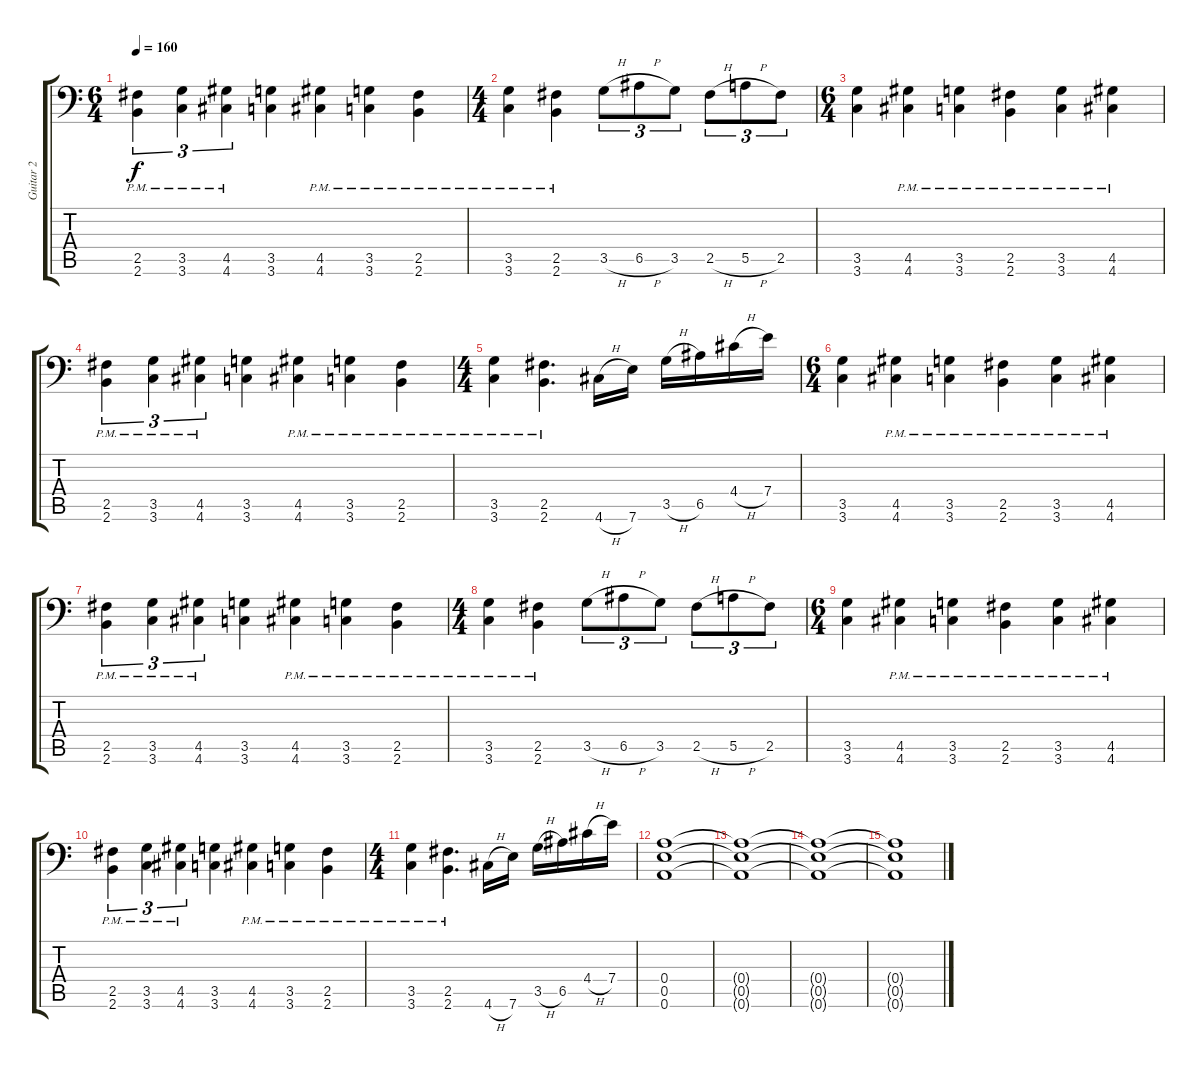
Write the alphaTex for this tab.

\track ("Guitar 2" "Guitar 2") {instrument distortionguitar}
\staff {score tabs}
\tuning (B3 Gb3 D3 A2 E2 A1) {hide}
\ts (6 4)
\tempo 160
\clef f4
\ks c
(2.5{pm} 2.6{pm}).4{tu (3 2) dy f} (3.5{pm} 3.6{pm}).4{tu (3 2)} (4.5{pm} 4.6{pm}).4{tu (3 2)} (3.5 3.6).4 (4.5{pm} 4.6{pm}).4 (3.5{pm} 3.6{pm}).4 (2.5{pm} 2.6{pm}).4 |
\ts (4 4)
(3.5{pm} 3.6{pm}).4 (2.5{pm} 2.6{pm}).4 3.5{h}.8{tu (3 2)} 6.5{h}.8{tu (3 2)} 3.5.8{tu (3 2)} 2.5{h}.8{tu (3 2)} 5.5{h}.8{tu (3 2)} 2.5.8{tu (3 2)} |
\ts (6 4)
(3.5 3.6).4 (4.5{pm} 4.6{pm}).4 (3.5{pm} 3.6{pm}).4 (2.5{pm} 2.6{pm}).4 (3.5{pm} 3.6{pm}).4 (4.5{pm} 4.6{pm}).4 |
(2.5{pm} 2.6{pm}).4{tu (3 2)} (3.5{pm} 3.6{pm}).4{tu (3 2)} (4.5{pm} 4.6{pm}).4{tu (3 2)} (3.5 3.6).4 (4.5{pm} 4.6{pm}).4 (3.5{pm} 3.6{pm}).4 (2.5{pm} 2.6{pm}).4 |
\ts (4 4)
(3.5{pm} 3.6{pm}).4 (2.5{pm} 2.6{pm}).4{d} 4.6{h}.16 7.6.16 3.5{h}.16 6.5.16 4.4{h}.16 7.4.16 |
\ts (6 4)
(3.5 3.6).4 (4.5{pm} 4.6{pm}).4 (3.5{pm} 3.6{pm}).4 (2.5{pm} 2.6{pm}).4 (3.5{pm} 3.6{pm}).4 (4.5{pm} 4.6{pm}).4 |
(2.5{pm} 2.6{pm}).4{tu (3 2)} (3.5{pm} 3.6{pm}).4{tu (3 2)} (4.5{pm} 4.6{pm}).4{tu (3 2)} (3.5 3.6).4 (4.5{pm} 4.6{pm}).4 (3.5{pm} 3.6{pm}).4 (2.5{pm} 2.6{pm}).4 |
\ts (4 4)
(3.5{pm} 3.6{pm}).4 (2.5{pm} 2.6{pm}).4 3.5{h}.8{tu (3 2)} 6.5{h}.8{tu (3 2)} 3.5.8{tu (3 2)} 2.5{h}.8{tu (3 2)} 5.5{h}.8{tu (3 2)} 2.5.8{tu (3 2)} |
\ts (6 4)
(3.5 3.6).4 (4.5{pm} 4.6{pm}).4 (3.5{pm} 3.6{pm}).4 (2.5{pm} 2.6{pm}).4 (3.5{pm} 3.6{pm}).4 (4.5{pm} 4.6{pm}).4 |
(2.5{pm} 2.6{pm}).4{tu (3 2)} (3.5{pm} 3.6{pm}).4{tu (3 2)} (4.5{pm} 4.6{pm}).4{tu (3 2)} (3.5 3.6).4 (4.5{pm} 4.6{pm}).4 (3.5{pm} 3.6{pm}).4 (2.5{pm} 2.6{pm}).4 |
\ts (4 4)
(3.5{pm} 3.6{pm}).4 (2.5{pm} 2.6{pm}).4{d} 4.6{h}.16 7.6.16 3.5{h}.16 6.5.16 4.4{h}.16 7.4.16 |
(0.4 0.5 0.6).1{volume 0} |
(0.4{t} 0.5{t} 0.6{t}).1 |
(0.4{t} 0.5{t} 0.6{t}).1 |
(0.4{t} 0.5{t} 0.6{t}).1
